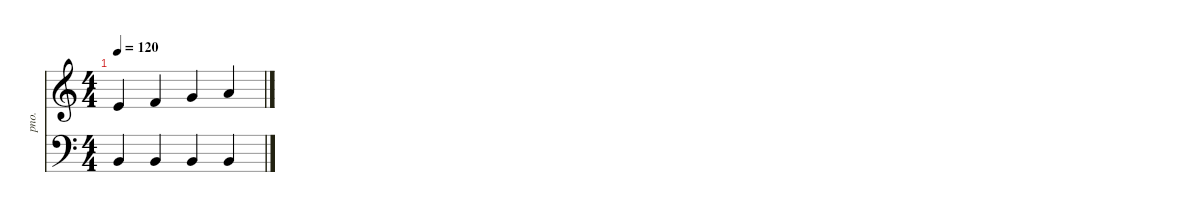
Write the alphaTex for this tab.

\defaultSystemsLayout 4
\hideDynamics
\bracketExtendMode nobrackets
\otherSystemsTrackNameOrientation horizontal
\track ("Acoustic Piano" "pno.") {instrument acousticgrandpiano}
\staff {score}
\tuning (E4 B3 G3 D3 A2 E2)
\ts (4 4)
\tempo 120
\clef g2
\ks c
0.1.4{dy mf instrument acousticgrandpiano beam Up} 1.1.4{beam Up} 3.1.4{beam Up} 5.1.4{beam Up}
\staff {score}
\tuning (G2 D2 A1 E1 B0)
\clef f4
\ottava regular
\simile none
\ks c
4.1.4{dy mf beam Up} 4.1.4{beam Up} 4.1.4{beam Up} 4.1.4{beam Up}
